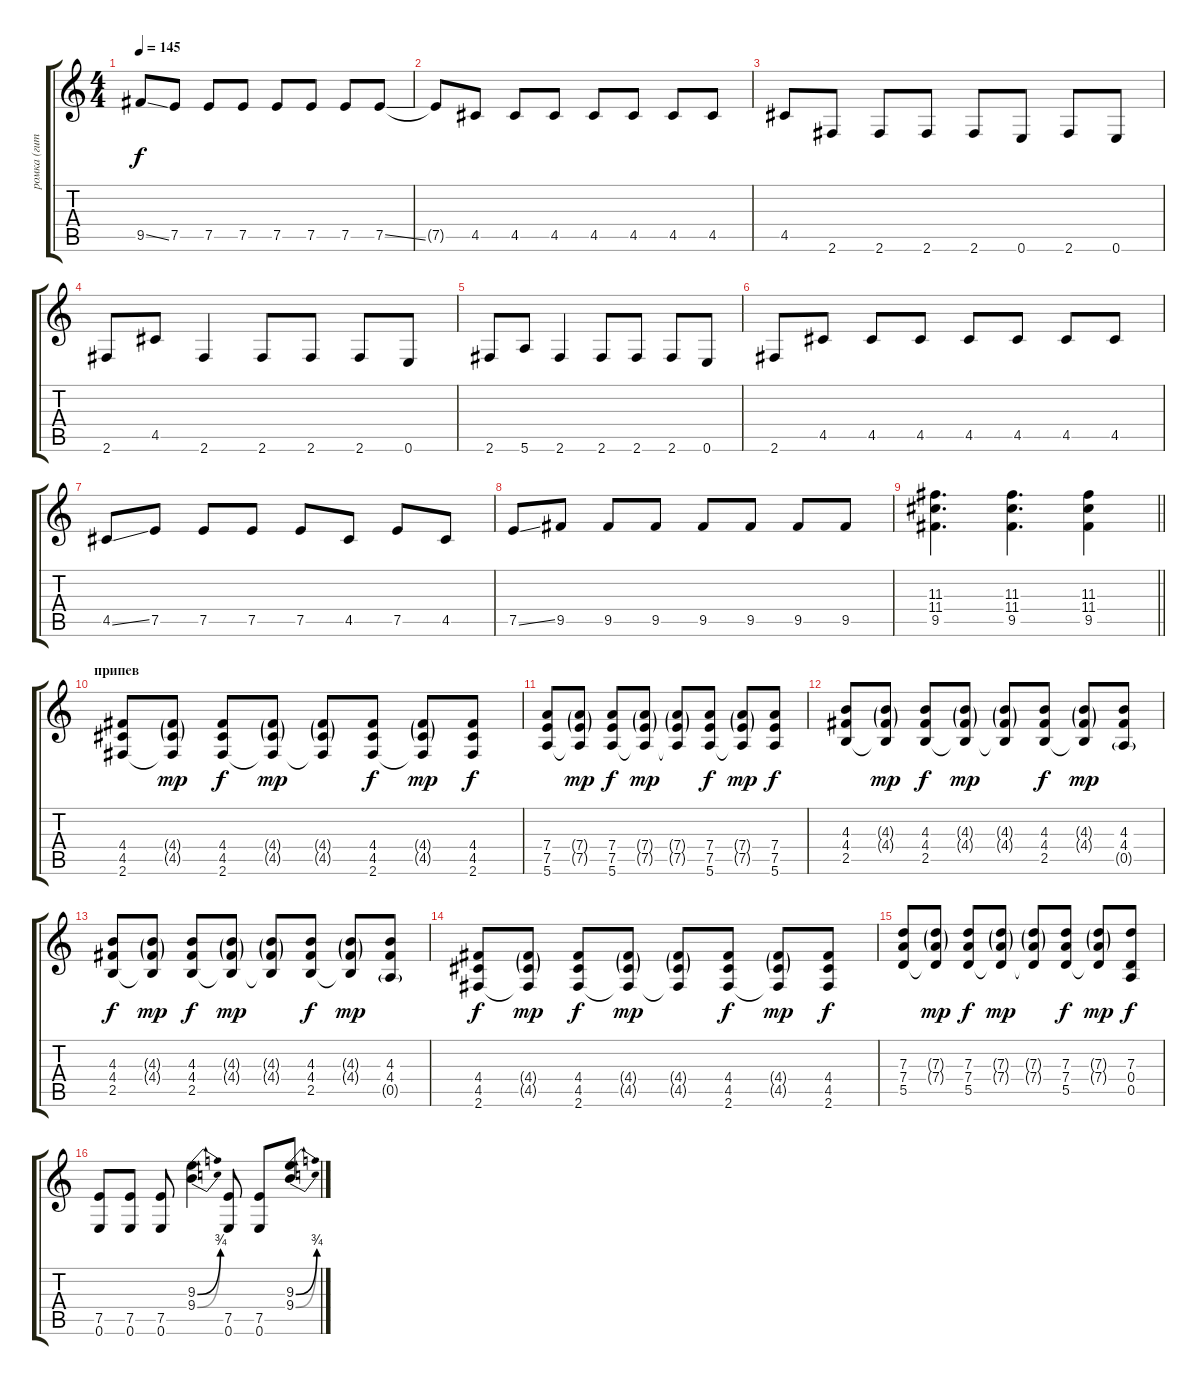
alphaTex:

\track ("ромка (гитара)" "ромка (гит") {instrument overdrivenguitar}
\staff {score tabs}
\tuning (E4 B3 G3 D3 A2 E2) {hide}
\ts (4 4)
\tempo 145
\clef g2
\ks c
9.5{ss}.8{dy f} 7.5.8 7.5.8 7.5.8 7.5.8 7.5.8 7.5.8 7.5{ss}.8 |
7.5{t}.8 4.5.8 4.5.8 4.5.8 4.5.8 4.5.8 4.5.8 4.5.8 |
4.5.8 2.6.8 2.6.8 2.6.8 2.6.8 0.6.8 2.6.8 0.6.8 |
2.6.8 4.5.8 2.6.4 2.6.8 2.6.8 2.6.8 0.6.8 |
2.6.8 5.6.8 2.6.4 2.6.8 2.6.8 2.6.8 0.6.8 |
2.6.8 4.5.8 4.5.8 4.5.8 4.5.8 4.5.8 4.5.8 4.5.8 |
4.5{ss}.8 7.5.8 7.5.8 7.5.8 7.5.8 4.5.8 7.5.8 4.5.8 |
7.5{ss}.8 9.5.8 9.5.8 9.5.8 9.5.8 9.5.8 9.5.8 9.5.8 |
\barLineRight lightlight
(11.3 11.4 9.5).4{d} (11.3 11.4 9.5).4{d} (11.3 11.4 9.5).4 |
\section ("" "припев")
(4.4 4.5 2.6).8 (4.4{g} 4.5{g} 2.6{t}).8{dy mp} (4.4 4.5 2.6).8{dy f} (4.4{g} 4.5{g} 2.6{t}).8{dy mp} (4.4{g} 4.5{g} 2.6{t}).8 (4.4 4.5 2.6).8{dy f} (4.4{g} 4.5{g} 2.6{t}).8{dy mp} (4.4 4.5 2.6).8{dy f} |
(7.4 7.5 5.6).8 (7.4{g} 7.5{g} 5.6{t}).8{dy mp} (7.4 7.5 5.6).8{dy f} (7.4{g} 7.5{g} 5.6{t}).8{dy mp} (7.4{g} 7.5{g} 5.6{t}).8 (7.4 7.5 5.6).8{dy f} (7.4{g} 7.5{g} 5.6{t}).8{dy mp} (7.4 7.5 5.6).8{dy f} |
(4.3 4.4 2.5).8 (4.3{g} 4.4{g} 2.5{t}).8{dy mp} (4.3 4.4 2.5).8{dy f} (4.3{g} 4.4{g} 2.5{t}).8{dy mp} (4.3{g} 4.4{g} 2.5{t}).8 (4.3 4.4 2.5).8{dy f} (4.3{g} 4.4{g} 2.5{t}).8{dy mp} (4.3 4.4 0.5{g}).8 |
(4.3 4.4 2.5).8{dy f} (4.3{g} 4.4{g} 2.5{t}).8{dy mp} (4.3 4.4 2.5).8{dy f} (4.3{g} 4.4{g} 2.5{t}).8{dy mp} (4.3{g} 4.4{g} 2.5{t}).8 (4.3 4.4 2.5).8{dy f} (4.3{g} 4.4{g} 2.5{t}).8{dy mp} (4.3 4.4 0.5{g}).8 |
(4.4 4.5 2.6).8{dy f} (4.4{g} 4.5{g} 2.6{t}).8{dy mp} (4.4 4.5 2.6).8{dy f} (4.4{g} 4.5{g} 2.6{t}).8{dy mp} (4.4{g} 4.5{g} 2.6{t}).8 (4.4 4.5 2.6).8{dy f} (4.4{g} 4.5{g} 2.6{t}).8{dy mp} (4.4 4.5 2.6).8{dy f} |
(7.3 7.4 5.5).8 (7.3{g} 7.4{g} 5.5{t}).8{dy mp} (7.3 7.4 5.5).8{dy f} (7.3{g} 7.4{g} 5.5{t}).8{dy mp} (7.3{g} 7.4{g} 5.5{t}).8 (7.3 7.4 5.5).8{dy f} (7.3{g} 7.4{g} 5.5{t}).8{dy mp} (7.3 0.4 0.5).8{dy f} |
(7.5 0.6).8 (7.5 0.6).8 (7.5 0.6).8 (9.3{be (bend 0 0 60 3)} 9.4{be (bend 0 0 60 3)}).4 (7.5 0.6).8 (7.5 0.6).8 (9.3{be (bend 0 0 60 3)} 9.4{be (bend 0 0 60 3)}).8
